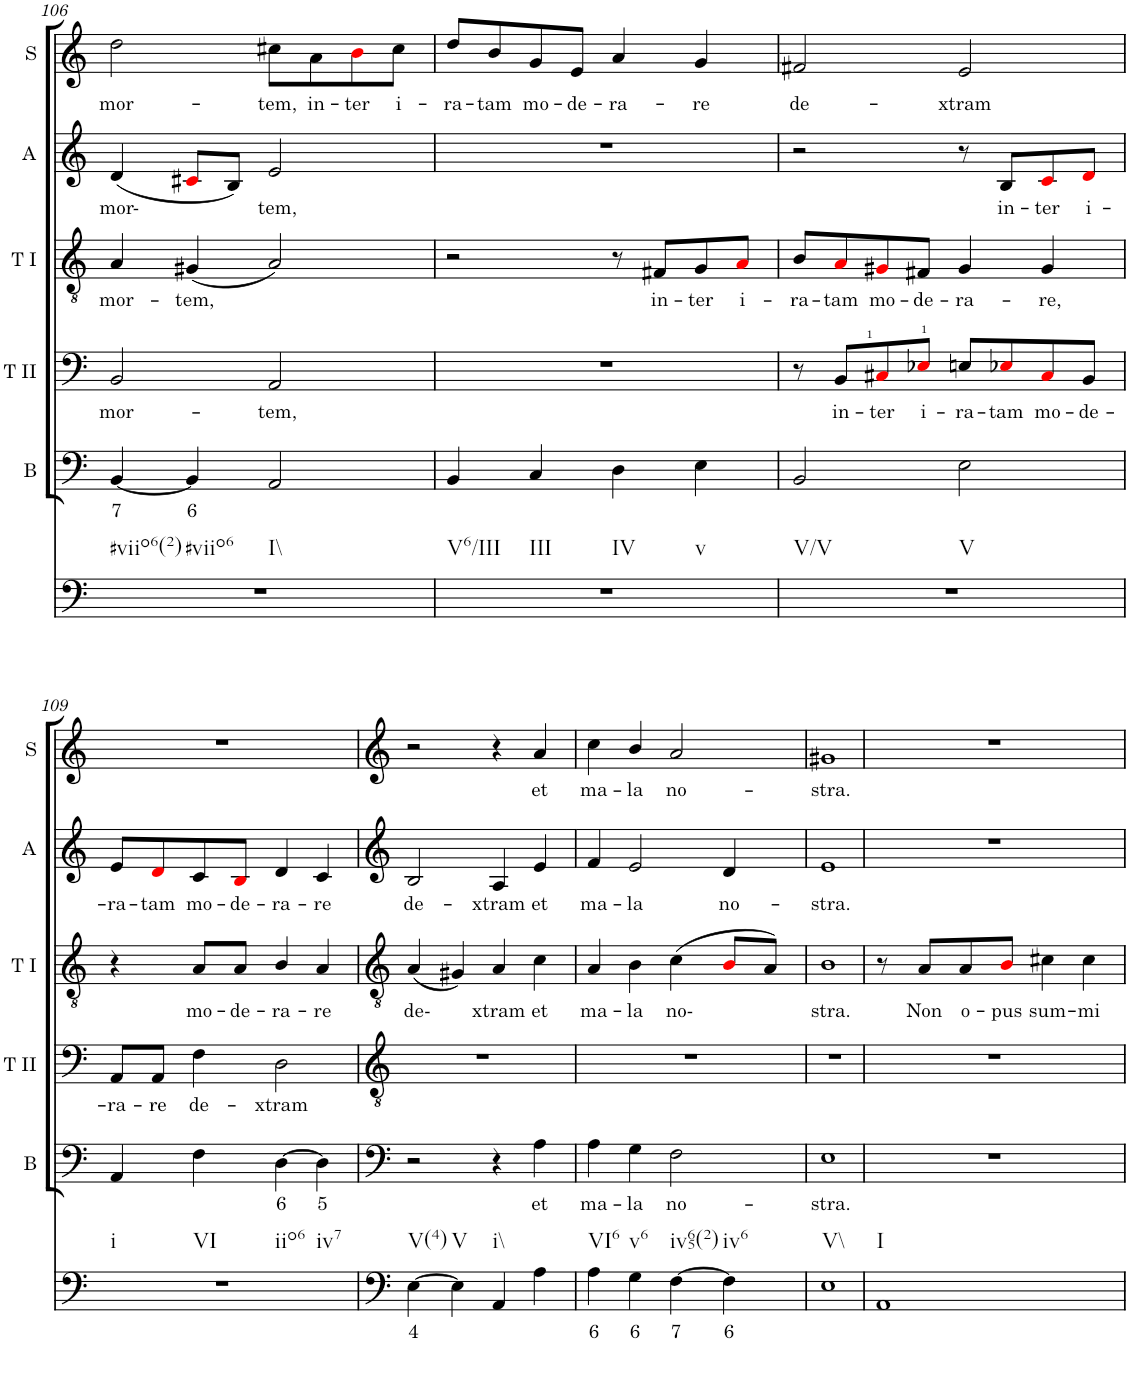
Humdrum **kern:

**kern	**text	**kern	**text	**kern	**text	**kern	**text	**kern	**text	**kern	**text
*part6	*part6	*part5	*part5	*part4	*part4	*part3	*part3	*part2	*part2	*part1	*part1
*staff6	*staff6	*staff5	*staff5	*staff4	*staff4	*staff3	*staff3	*staff2	*staff2	*staff1	*staff1
*I"Continuo	*	*I"Bass	*	*I"Tenor II	*	*I"Tenor I	*	*I"Alto	*	*I"Soprano	*
*	*	*I'B	*	*I'T II	*	*I'T I	*	*I'A	*	*I'S	*
!!LO:PB:g=z
*clefG2	*	*clefG2	*	*clefG2	*	*clefG2	*	*clefF4	*	*clefF4	*
*k[]	*	*k[]	*	*k[]	*	*k[]	*	*k[]	*	*k[]	*
*M2/2	*	*M2/2	*	*M2/2	*	*M2/2	*	*M2/2	*	*M2/2	*
*met(c|)	*	*met(c|)	*	*met(c|)	*	*met(c|)	*	*met(c|)	*	*met(c|)	*
=106	=106	=106	=106	=106	=106	=106	=106	=106	=106	=106	=106
!LO:TX:b:t=#viio6(2)	!	!	!	!	!	!	!	!	!	!	!
!LO:TX:b:t=#viio6	!	!	!	!	!	!	!	!	!	!	!
!LO:TX:b:t=I\\	!	!	!	!	!	!	!	!	!	!	!
!	!	!	!LO:LY:b	!	!LO:LY:b	!	!LO:LY:b	!	!LO:LY:b	!	!LO:LY:b
1r	.	[4BB/	7	2BB/	mor-	4A/	mor-	(4d/	mor-	2dd\	mor-
!	!	!	!LO:LY:b	!	!	!	!LO:LY:b	!	!	!	!
.	.	4BB/]	6	.	.	(4G#X/	tem,	8c#Xi/L	.	.	.
.	.	.	.	.	.	.	.	8B/J)	.	.	.
!	!	!	!	!	!LO:LY:b	!	!	!	!LO:LY:b	!	!LO:LY:b
.	.	2AA/	.	2AA/	tem,	2A/)	.	2e/	tem,	8cc#X\L	tem,
!	!	!	!	!	!	!	!	!	!	!	!LO:LY:b
.	.	.	.	.	.	.	.	.	.	8a\	in-
!	!	!	!	!	!	!	!	!	!	!	!LO:LY:b
.	.	.	.	.	.	.	.	.	.	8bi\	ter
!	!	!	!	!	!	!	!	!	!	!	!LO:LY:b
.	.	.	.	.	.	.	.	.	.	8cc#\J	i-
=107	=107	=107	=107	=107	=107	=107	=107	=107	=107	=107	=107
!LO:TX:b:t=V6/III	!	!	!	!	!	!	!	!	!	!	!
!LO:TX:b:t=III	!	!	!	!	!	!	!	!	!	!	!
!LO:TX:b:t=IV	!	!	!	!	!	!	!	!	!	!	!
!LO:TX:b:t=v	!	!	!	!	!	!	!	!	!	!	!
!	!	!	!	!	!	!	!	!	!	!	!LO:LY:b
1r	.	4BB/	.	1r	.	2r	.	1r	.	8dd/L	ra-
!	!	!	!	!	!	!	!	!	!	!	!LO:LY:b
.	.	.	.	.	.	.	.	.	.	8b/	tam
!	!	!	!	!	!	!	!	!	!	!	!LO:LY:b
.	.	4C/	.	.	.	.	.	.	.	8g/	mo-
!	!	!	!	!	!	!	!	!	!	!	!LO:LY:b
.	.	.	.	.	.	.	.	.	.	8e/J	de-
!	!	!	!	!	!	!	!	!	!	!	!LO:LY:b
.	.	4D\	.	.	.	8r	.	.	.	4a/	ra-
!	!	!	!	!	!	!	!LO:LY:b	!	!	!	!
.	.	.	.	.	.	8F#X/L	in-	.	.	.	.
!	!	!	!	!	!	!	!LO:LY:b	!	!	!	!LO:LY:b
.	.	4E\	.	.	.	8G/	ter	.	.	4g/	re
!	!	!	!	!	!	!	!LO:LY:b	!	!	!	!
.	.	.	.	.	.	8Ai/J	i-	.	.	.	.
=108	=108	=108	=108	=108	=108	=108	=108	=108	=108	=108	=108
!LO:TX:b:t=V/V	!	!	!	!	!	!	!	!	!	!	!
!LO:TX:b:t=V	!	!	!	!	!	!	!	!	!	!	!
!	!	!	!	!	!	!	!LO:LY:b	!	!	!	!LO:LY:b
1r	.	2BB/	.	8r	.	8B/L	ra-	2r	.	2f#X/	de-
!	!	!	!	!	!LO:LY:b	!	!LO:LY:b	!	!	!	!
.	.	.	.	8BB/L	in-	8Ai/	tam	.	.	.	.
!	!	!	!	!LO:TX:a:t=1	!	!	!	!	!	!	!
!	!	!	!	!	!LO:LY:b	!	!LO:LY:b	!	!	!	!
.	.	.	.	8C#Xi/	ter	8G#Xi/	mo-	.	.	.	.
!	!	!	!	!LO:TX:a:t=1	!	!	!	!	!	!	!
!	!	!	!	!	!LO:LY:b	!	!LO:LY:b	!	!	!	!
.	.	.	.	8E-Xi/J	i-	8F#X/J	de-	.	.	.	.
!	!	!	!	!	!LO:LY:b	!	!LO:LY:b	!	!	!	!LO:LY:b
.	.	2E\	.	8En/L	ra-	4G#/	ra-	8r	.	2e/	xtram
!	!	!	!	!	!LO:LY:b	!	!	!	!LO:LY:b	!	!
.	.	.	.	8E-Xi/	tam	.	.	8B/L	in-	.	.
!	!	!	!	!	!LO:LY:b	!	!LO:LY:b	!	!LO:LY:b	!	!
.	.	.	.	8C#i/	mo-	4G#/	re,	8ci/	ter	.	.
!	!	!	!	!	!LO:LY:b	!	!	!	!LO:LY:b	!	!
.	.	.	.	8BB/J	de-	.	.	8di/J	i-	.	.
!!LO:LB:g=z
=109	=109	=109	=109	=109	=109	=109	=109	=109	=109	=109	=109
!LO:TX:b:t=i	!	!	!	!	!	!	!	!	!	!	!
!LO:TX:b:t=VI	!	!	!	!	!	!	!	!	!	!	!
!LO:TX:b:t=iio6	!	!	!	!	!	!	!	!	!	!	!
!LO:TX:b:t=iv7	!	!	!	!	!	!	!	!	!	!	!
!	!	!	!	!	!LO:LY:b	!	!	!	!LO:LY:b	!	!
1r	.	4AA/	.	8AA/L	ra-	4r	.	8e/L	ra-	1r	.
!	!	!	!	!	!LO:LY:b	!	!	!	!LO:LY:b	!	!
.	.	.	.	8AA/J	re	.	.	8di/	tam	.	.
!	!	!	!	!	!LO:LY:b	!	!LO:LY:b	!	!LO:LY:b	!	!
.	.	4F\	.	4F\	de-	8A/L	mo-	8c/	mo-	.	.
!	!	!	!	!	!	!	!LO:LY:b	!	!LO:LY:b	!	!
.	.	.	.	.	.	8A/J	de-	8Bi/J	de-	.	.
!	!	!	!LO:LY:b	!	!LO:LY:b	!	!LO:LY:b	!	!LO:LY:b	!	!
.	.	[4D\	6	2D\	xtram	4B/	ra-	4d/	ra-	.	.
!	!	!	!LO:LY:b	!	!	!	!LO:LY:b	!	!LO:LY:b	!	!
.	.	4D\]	5	.	.	4A/	re	4c/	re	.	.
=110	=110	=110	=110	=110	=110	=110	=110	=110	=110	=110	=110
!LO:TX:b:t=V(4)	!	!	!	!	!	!	!	!	!	!	!
!	!LO:LY:b	!	!	!	!	!	!LO:LY:b	!	!LO:LY:b	!	!
[4E\	4	2r	.	1r	.	(4A/	de-	2B/	de-	2r	.
!LO:TX:b:t=V	!	!	!	!	!	!	!	!	!	!	!
4E\]	.	.	.	.	.	4G#X/)	.	.	.	.	.
!LO:TX:b:t=i\\	!	!	!	!	!	!	!	!	!	!	!
!	!	!	!	!	!	!	!LO:LY:b	!	!LO:LY:b	!	!
4AA/	.	4r	.	.	.	4A/	xtram	4A/	xtram	4r	.
!	!	!	!LO:LY:b	!	!	!	!LO:LY:b	!	!LO:LY:b	!	!LO:LY:b
4A\	.	4A\	et	.	.	4c\	et	4e/	et	4a/	et
=111	=111	=111	=111	=111	=111	=111	=111	=111	=111	=111	=111
!LO:TX:b:t=VI6	!	!	!	!	!	!	!	!	!	!	!
!	!LO:LY:b	!	!LO:LY:b	!	!	!	!LO:LY:b	!	!LO:LY:b	!	!LO:LY:b
4A\	6	4A\	ma-	1r	.	4A/	ma-	4f/	ma-	4cc\	ma-
!LO:TX:b:t=v6	!	!	!	!	!	!	!	!	!	!	!
!	!LO:LY:b	!	!LO:LY:b	!	!	!	!LO:LY:b	!	!LO:LY:b	!	!LO:LY:b
4G\	6	4G\	la	.	.	4B\	la	2e/	la	4b/	la
!LO:TX:b:t=iv65(2)	!	!	!	!	!	!	!	!	!	!	!
!	!LO:LY:b	!	!LO:LY:b	!	!	!	!LO:LY:b	!	!	!	!LO:LY:b
[4F\	7	2F\	no-	.	.	(4c\	no-	.	.	2a/	no-
!LO:TX:b:t=iv6	!	!	!	!	!	!	!	!	!	!	!
!	!LO:LY:b	!	!	!	!	!	!	!	!LO:LY:b	!	!
4F\]	6	.	.	.	.	8Bi/L	.	4d/	no-	.	.
.	.	.	.	.	.	8A/J)	.	.	.	.	.
=112	=112	=112	=112	=112	=112	=112	=112	=112	=112	=112	=112
!LO:TX:b:t=V\\	!	!	!	!	!	!	!	!	!	!	!
!	!	!	!LO:LY:b	!	!	!	!LO:LY:b	!	!LO:LY:b	!	!LO:LY:b
1E	.	1E	stra.	1r	.	1B	stra.	1e	stra.	1g#X	stra.
=113	=113	=113	=113	=113	=113	=113	=113	=113	=113	=113	=113
!LO:TX:b:t=I	!	!	!	!	!	!	!	!	!	!	!
1AA	.	1r	.	1r	.	8r	.	1r	.	1r	.
!	!	!	!	!	!	!	!LO:LY:b	!	!	!	!
.	.	.	.	.	.	8A/L	Non	.	.	.	.
!	!	!	!	!	!	!	!LO:LY:b	!	!	!	!
.	.	.	.	.	.	8A/	o-	.	.	.	.
!	!	!	!	!	!	!	!LO:LY:b	!	!	!	!
.	.	.	.	.	.	8Bi/J	pus	.	.	.	.
!	!	!	!	!	!	!	!LO:LY:b	!	!	!	!
.	.	.	.	.	.	4c#X\	sum-	.	.	.	.
!	!	!	!	!	!	!	!LO:LY:b	!	!	!	!
.	.	.	.	.	.	4c#\	mi	.	.	.	.
=	=	=	=	=	=	=	=	=	=	=	=
*-	*-	*-	*-	*-	*-	*-	*-	*-	*-	*-	*-
